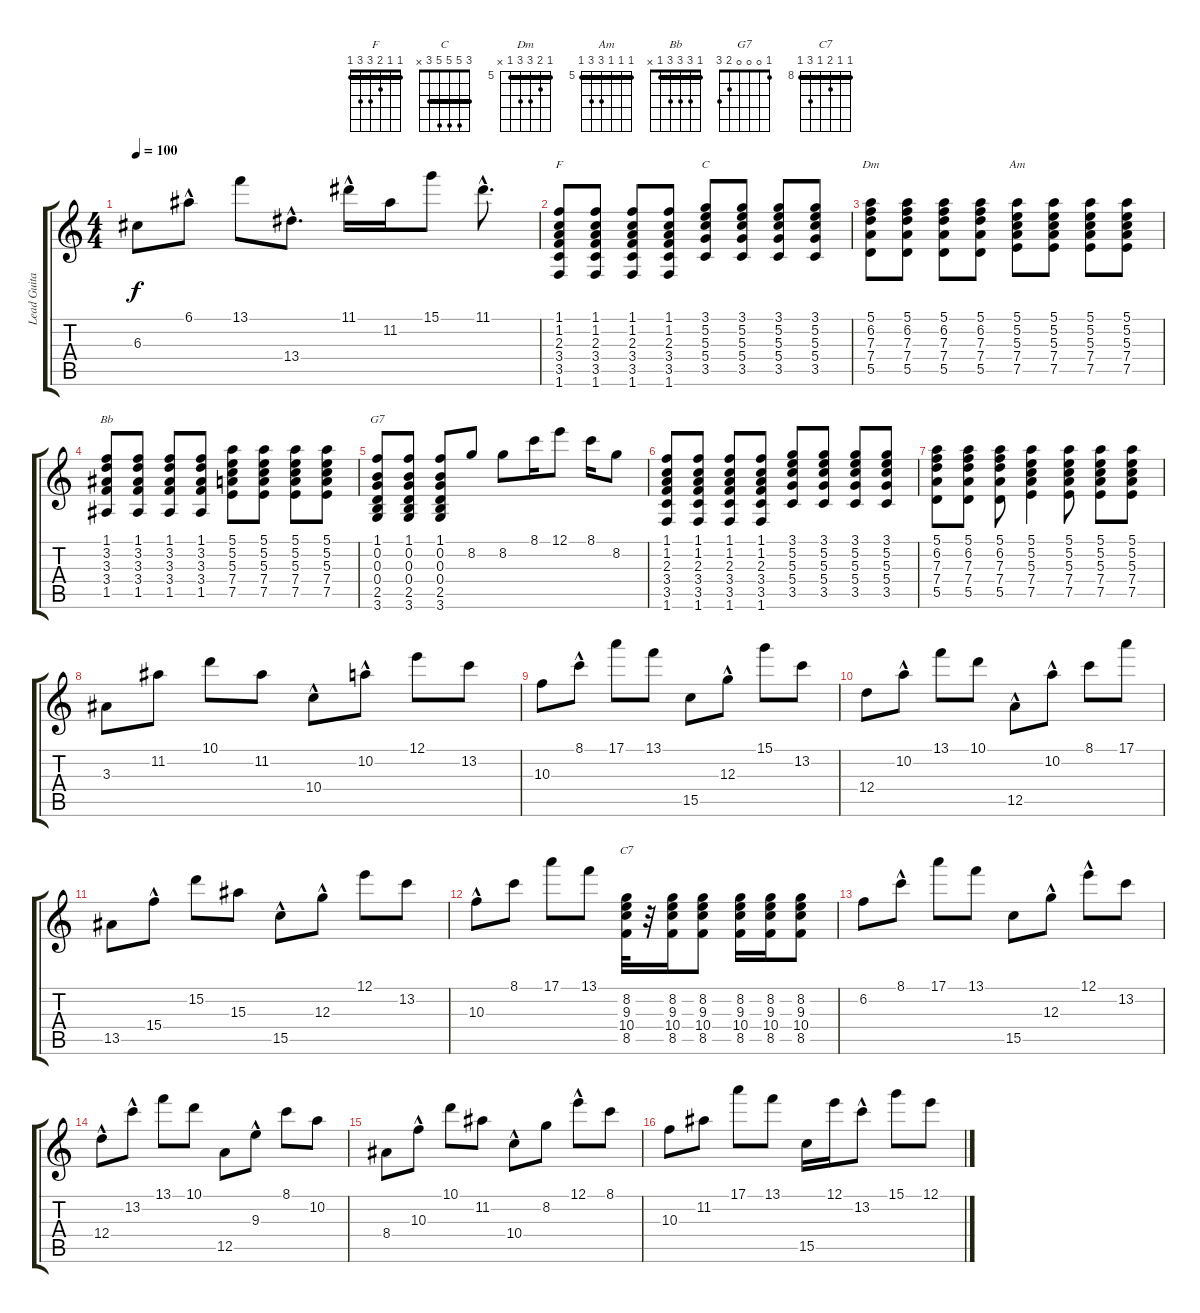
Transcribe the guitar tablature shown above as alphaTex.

\track ("Lead Guitar 1" "Lead Guita") {instrument distortionguitar}
\staff {score tabs}
\tuning (E4 B3 G3 D3 A2 E2) {hide}
\chord ("F" 1 1 2 3 3 1) {barre 1}
\chord ("C" 3 5 5 5 3 x) {barre 3}
\chord ("Dm" 5 6 7 7 5 x) {firstfret 5 barre 5}
\chord ("Am" 5 5 5 7 7 5) {firstfret 5 barre 5}
\chord ("Bb" 1 3 3 3 1 x) {barre 1}
\chord ("G7" 1 0 0 0 2 3)
\chord ("C7" 8 8 9 8 10 8) {firstfret 8 barre 8}
\ts (4 4)
\tempo 100
\clef g2
\ks c
6.3.8{dy f} 6.1{hac}.8 13.1.8 13.4{hac}.8{d} 11.1{hac}.16 11.2.16 15.1.8 11.1{hac}.8{d} |
(1.1 1.2 2.3 3.4 3.5 1.6).8{ch "F"} (1.1 1.2 2.3 3.4 3.5 1.6).8 (1.1 1.2 2.3 3.4 3.5 1.6).8 (1.1 1.2 2.3 3.4 3.5 1.6).8 (3.1 5.2 5.3 5.4 3.5).8{ch "C"} (3.1 5.2 5.3 5.4 3.5).8 (3.1 5.2 5.3 5.4 3.5).8 (3.1 5.2 5.3 5.4 3.5).8 |
(5.1 6.2 7.3 7.4 5.5).8{ch "Dm"} (5.1 6.2 7.3 7.4 5.5).8 (5.1 6.2 7.3 7.4 5.5).8 (5.1 6.2 7.3 7.4 5.5).8 (5.1 5.2 5.3 7.4 7.5).8{ch "Am"} (5.1 5.2 5.3 7.4 7.5).8 (5.1 5.2 5.3 7.4 7.5).8 (5.1 5.2 5.3 7.4 7.5).8 |
(1.1 3.2 3.3 3.4 1.5).8{ch "Bb"} (1.1 3.2 3.3 3.4 1.5).8 (1.1 3.2 3.3 3.4 1.5).8 (1.1 3.2 3.3 3.4 1.5).8 (5.1 5.2 5.3 7.4 7.5).8 (5.1 5.2 5.3 7.4 7.5).8 (5.1 5.2 5.3 7.4 7.5).8 (5.1 5.2 5.3 7.4 7.5).8 |
(1.1 0.2 0.3 0.4 2.5 3.6).8{ch "G7"} (1.1 0.2 0.3 0.4 2.5 3.6).8 (1.1 0.2 0.3 0.4 2.5 3.6).8 8.2.8 8.2.8 8.1.16 12.1.8 8.1.16 8.2.8 |
(1.1 1.2 2.3 3.4 3.5 1.6).8 (1.1 1.2 2.3 3.4 3.5 1.6).8 (1.1 1.2 2.3 3.4 3.5 1.6).8 (1.1 1.2 2.3 3.4 3.5 1.6).8 (3.1 5.2 5.3 5.4 3.5).8 (3.1 5.2 5.3 5.4 3.5).8 (3.1 5.2 5.3 5.4 3.5).8 (3.1 5.2 5.3 5.4 3.5).8 |
(5.1 6.2 7.3 7.4 5.5).8 (5.1 6.2 7.3 7.4 5.5).8 (5.1 6.2 7.3 7.4 5.5).8 (5.1 5.2 5.3 7.4 7.5).4 (5.1 5.2 5.3 7.4 7.5).8 (5.1 5.2 5.3 7.4 7.5).8 (5.1 5.2 5.3 7.4 7.5).8 |
3.3.8 11.2.8 10.1.8 11.2.8 10.4{hac}.8 10.2{hac}.8 12.1.8 13.2.8 |
10.3.8 8.1{hac}.8 17.1.8 13.1.8 15.5.8 12.3{hac}.8 15.1.8 13.2.8 |
12.4.8 10.2{hac}.8 13.1.8 10.1.8 12.5{hac}.8 10.2{hac}.8 8.1.8 17.1.8 |
13.5.8 15.4{hac}.8 15.2.8 15.3.8 15.5{hac}.8 12.3{hac}.8 12.1.8 13.2.8 |
10.3{hac}.8 8.1.8 17.1.8 13.1.8 (8.2 9.3 10.4 8.5).32{ch "C7"} r.32 (8.2 9.3 10.4 8.5).16 (8.2 9.3 10.4 8.5).8 (8.2 9.3 10.4 8.5).16 (8.2 9.3 10.4 8.5).16 (8.2 9.3 10.4 8.5).8 |
6.2.8 8.1{hac}.8 17.1.8 13.1.8 15.5.8 12.3{hac}.8 12.1{hac}.8 13.2.8 |
12.4{hac}.8 13.2{hac}.8 13.1.8 10.1.8 12.5.8 9.3{hac}.8 8.1.8 10.2.8 |
8.4.8 10.3{hac}.8 10.1.8 11.2.8 10.4{hac}.8 8.2.8 12.1{hac}.8 8.1.8 |
10.3.8 11.2.8 17.1.8 13.1.8 15.5.16 12.1.16 13.2{hac}.8 15.1.8 12.1.8
